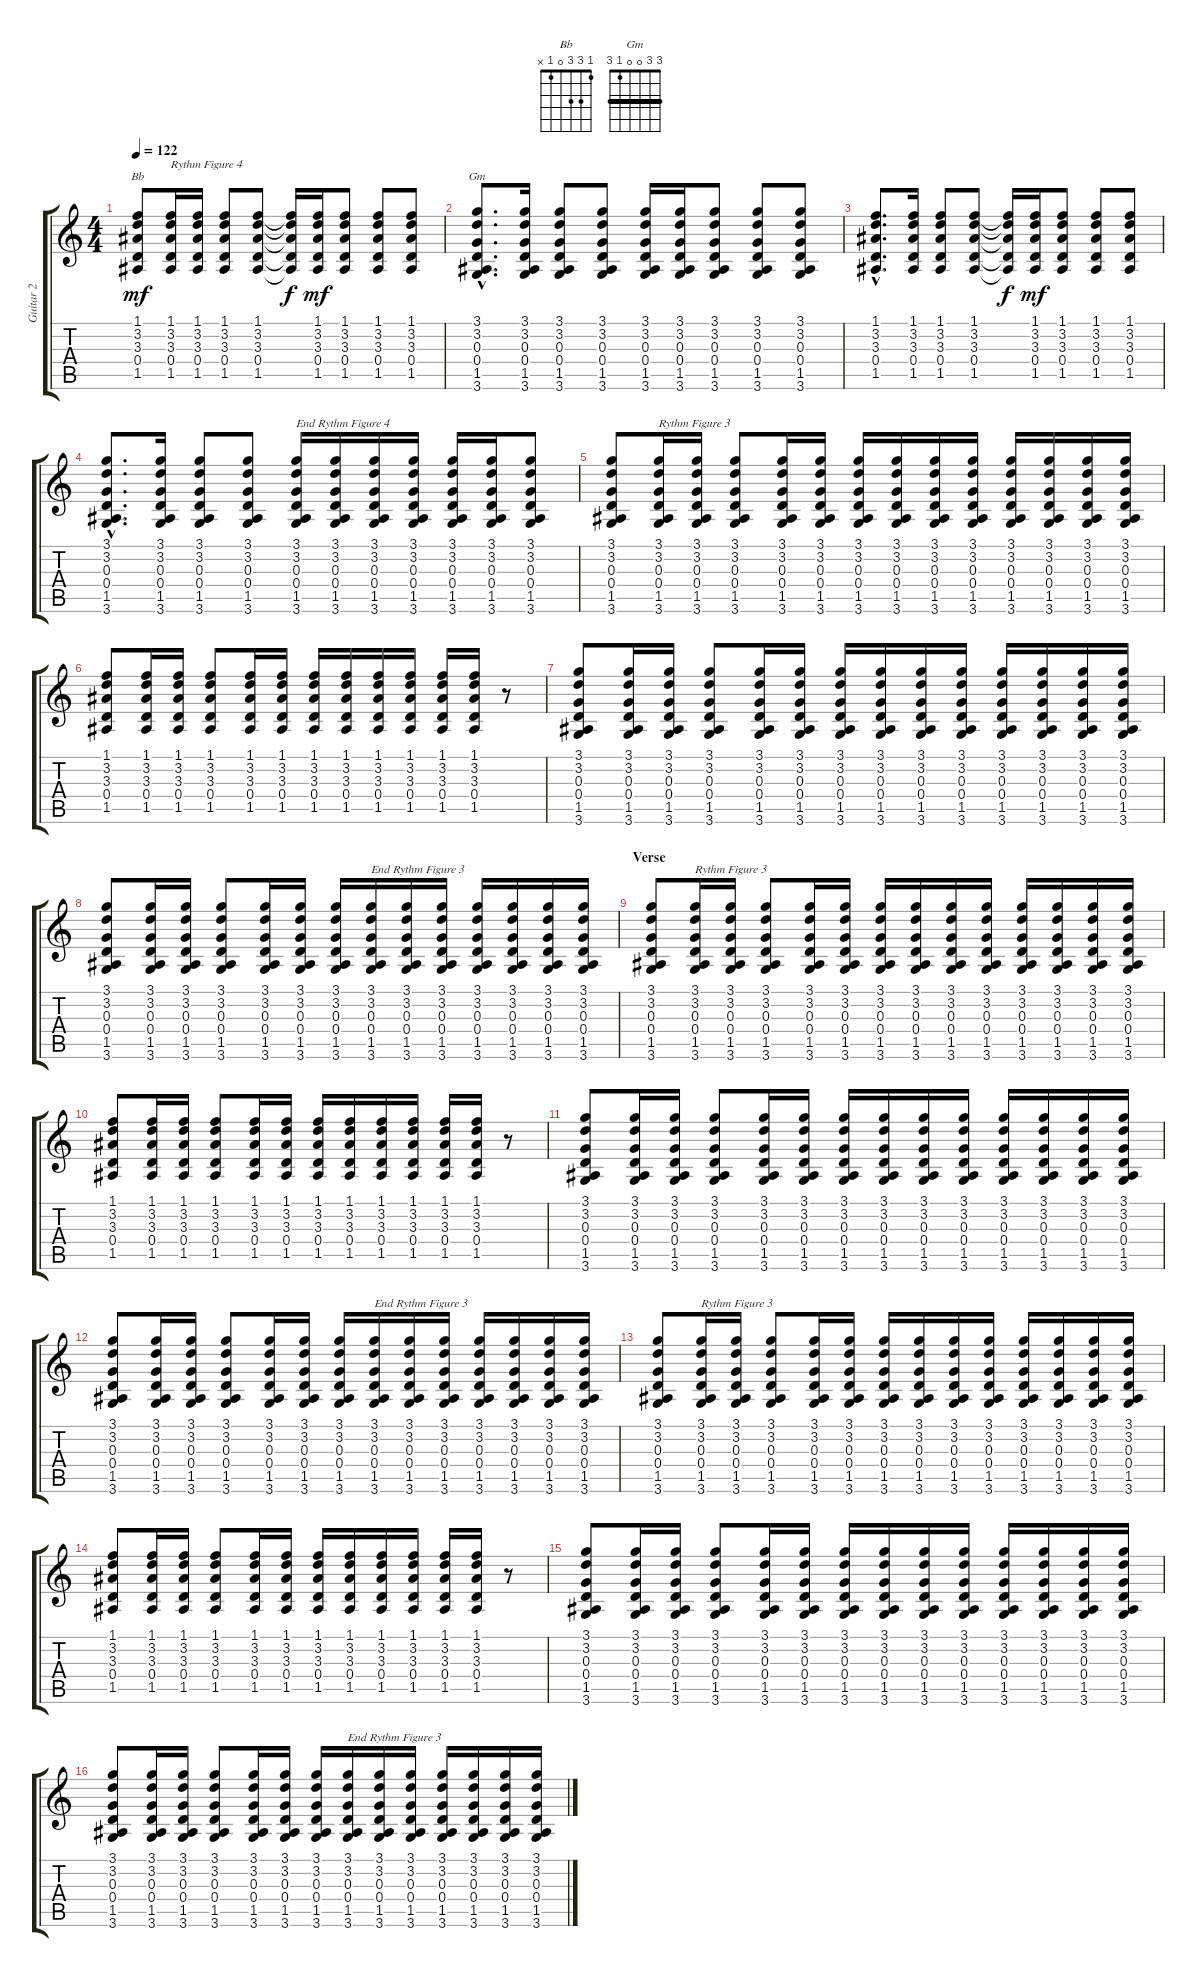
\track ("Guitar 2" "Guitar 2") {instrument acousticguitarnylon}
\staff {score tabs}
\tuning (E4 B3 G3 D3 A2 E2) {hide}
\chord ("Bb" 1 3 3 0 1 x)
\chord ("Gm" 3 3 0 0 1 3) {barre 3}
\ts (4 4)
\tempo 122
\clef g2
\ks c
(1.1 3.2 3.3 0.4 1.5).8{ch "Bb" dy mf} (1.1 3.2 3.3 0.4 1.5).16{txt "Rythm Figure 4"} (1.1 3.2 3.3 0.4 1.5).16 (1.1 3.2 3.3 0.4 1.5).8 (1.1 3.2 3.3 0.4 1.5).8 (1.1{t} 3.2{t} 3.3{t} 0.4{t} 1.5{t}).16{dy f} (1.1 3.2 3.3 0.4 1.5).16{dy mf} (1.1 3.2 3.3 0.4 1.5).8 (1.1 3.2 3.3 0.4 1.5).8 (1.1 3.2 3.3 0.4 1.5).8 |
(3.1{hac} 3.2{hac} 0.3{hac} 0.4{hac} 1.5{hac} 3.6{hac}).8{d ch "Gm"} (3.1 3.2 0.3 0.4 1.5 3.6).16 (3.1 3.2 0.3 0.4 1.5 3.6).8 (3.1 3.2 0.3 0.4 1.5 3.6).8 (3.1 3.2 0.3 0.4 1.5 3.6).16 (3.1 3.2 0.3 0.4 1.5 3.6).16 (3.1 3.2 0.3 0.4 1.5 3.6).8 (3.1 3.2 0.3 0.4 1.5 3.6).8 (3.1 3.2 0.3 0.4 1.5 3.6).8 |
(1.1{hac} 3.2{hac} 3.3{hac} 0.4{hac} 1.5{hac}).8{d} (1.1 3.2 3.3 0.4 1.5).16 (1.1 3.2 3.3 0.4 1.5).8 (1.1 3.2 3.3 0.4 1.5).8 (1.1{t} 3.2{t} 3.3{t} 0.4{t} 1.5{t}).16{dy f} (1.1 3.2 3.3 0.4 1.5).16{dy mf} (1.1 3.2 3.3 0.4 1.5).8 (1.1 3.2 3.3 0.4 1.5).8 (1.1 3.2 3.3 0.4 1.5).8 |
(3.1{hac} 3.2{hac} 0.3{hac} 0.4{hac} 1.5{hac} 3.6{hac}).8{d} (3.1 3.2 0.3 0.4 1.5 3.6).16 (3.1 3.2 0.3 0.4 1.5 3.6).8 (3.1 3.2 0.3 0.4 1.5 3.6).8 (3.1 3.2 0.3 0.4 1.5 3.6).16{txt "End Rythm Figure 4"} (3.1 3.2 0.3 0.4 1.5 3.6).16 (3.1 3.2 0.3 0.4 1.5 3.6).16 (3.1 3.2 0.3 0.4 1.5 3.6).16 (3.1 3.2 0.3 0.4 1.5 3.6).16 (3.1 3.2 0.3 0.4 1.5 3.6).16 (3.1 3.2 0.3 0.4 1.5 3.6).8 |
(3.1 3.2 0.3 0.4 1.5 3.6).8 (3.1 3.2 0.3 0.4 1.5 3.6).16{txt "Rythm Figure 3"} (3.1 3.2 0.3 0.4 1.5 3.6).16 (3.1 3.2 0.3 0.4 1.5 3.6).8 (3.1 3.2 0.3 0.4 1.5 3.6).16 (3.1 3.2 0.3 0.4 1.5 3.6).16 (3.1 3.2 0.3 0.4 1.5 3.6).16 (3.1 3.2 0.3 0.4 1.5 3.6).16 (3.1 3.2 0.3 0.4 1.5 3.6).16 (3.1 3.2 0.3 0.4 1.5 3.6).16 (3.1 3.2 0.3 0.4 1.5 3.6).16 (3.1 3.2 0.3 0.4 1.5 3.6).16 (3.1 3.2 0.3 0.4 1.5 3.6).16 (3.1 3.2 0.3 0.4 1.5 3.6).16 |
(1.1 3.2 3.3 0.4 1.5).8 (1.1 3.2 3.3 0.4 1.5).16 (1.1 3.2 3.3 0.4 1.5).16 (1.1 3.2 3.3 0.4 1.5).8 (1.1 3.2 3.3 0.4 1.5).16 (1.1 3.2 3.3 0.4 1.5).16 (1.1 3.2 3.3 0.4 1.5).16 (1.1 3.2 3.3 0.4 1.5).16 (1.1 3.2 3.3 0.4 1.5).16 (1.1 3.2 3.3 0.4 1.5).16 (1.1 3.2 3.3 0.4 1.5).16 (1.1 3.2 3.3 0.4 1.5).16 r.8 |
(3.1 3.2 0.3 0.4 1.5 3.6).8 (3.1 3.2 0.3 0.4 1.5 3.6).16 (3.1 3.2 0.3 0.4 1.5 3.6).16 (3.1 3.2 0.3 0.4 1.5 3.6).8 (3.1 3.2 0.3 0.4 1.5 3.6).16 (3.1 3.2 0.3 0.4 1.5 3.6).16 (3.1 3.2 0.3 0.4 1.5 3.6).16 (3.1 3.2 0.3 0.4 1.5 3.6).16 (3.1 3.2 0.3 0.4 1.5 3.6).16 (3.1 3.2 0.3 0.4 1.5 3.6).16 (3.1 3.2 0.3 0.4 1.5 3.6).16 (3.1 3.2 0.3 0.4 1.5 3.6).16 (3.1 3.2 0.3 0.4 1.5 3.6).16 (3.1 3.2 0.3 0.4 1.5 3.6).16 |
(3.1 3.2 0.3 0.4 1.5 3.6).8 (3.1 3.2 0.3 0.4 1.5 3.6).16 (3.1 3.2 0.3 0.4 1.5 3.6).16 (3.1 3.2 0.3 0.4 1.5 3.6).8 (3.1 3.2 0.3 0.4 1.5 3.6).16 (3.1 3.2 0.3 0.4 1.5 3.6).16 (3.1 3.2 0.3 0.4 1.5 3.6).16 (3.1 3.2 0.3 0.4 1.5 3.6).16{txt "End Rythm Figure 3"} (3.1 3.2 0.3 0.4 1.5 3.6).16 (3.1 3.2 0.3 0.4 1.5 3.6).16 (3.1 3.2 0.3 0.4 1.5 3.6).16 (3.1 3.2 0.3 0.4 1.5 3.6).16 (3.1 3.2 0.3 0.4 1.5 3.6).16 (3.1 3.2 0.3 0.4 1.5 3.6).16 |
\section ("" "Verse")
(3.1 3.2 0.3 0.4 1.5 3.6).8 (3.1 3.2 0.3 0.4 1.5 3.6).16{txt "Rythm Figure 3"} (3.1 3.2 0.3 0.4 1.5 3.6).16 (3.1 3.2 0.3 0.4 1.5 3.6).8 (3.1 3.2 0.3 0.4 1.5 3.6).16 (3.1 3.2 0.3 0.4 1.5 3.6).16 (3.1 3.2 0.3 0.4 1.5 3.6).16 (3.1 3.2 0.3 0.4 1.5 3.6).16 (3.1 3.2 0.3 0.4 1.5 3.6).16 (3.1 3.2 0.3 0.4 1.5 3.6).16 (3.1 3.2 0.3 0.4 1.5 3.6).16 (3.1 3.2 0.3 0.4 1.5 3.6).16 (3.1 3.2 0.3 0.4 1.5 3.6).16 (3.1 3.2 0.3 0.4 1.5 3.6).16 |
(1.1 3.2 3.3 0.4 1.5).8 (1.1 3.2 3.3 0.4 1.5).16 (1.1 3.2 3.3 0.4 1.5).16 (1.1 3.2 3.3 0.4 1.5).8 (1.1 3.2 3.3 0.4 1.5).16 (1.1 3.2 3.3 0.4 1.5).16 (1.1 3.2 3.3 0.4 1.5).16 (1.1 3.2 3.3 0.4 1.5).16 (1.1 3.2 3.3 0.4 1.5).16 (1.1 3.2 3.3 0.4 1.5).16 (1.1 3.2 3.3 0.4 1.5).16 (1.1 3.2 3.3 0.4 1.5).16 r.8 |
(3.1 3.2 0.3 0.4 1.5 3.6).8 (3.1 3.2 0.3 0.4 1.5 3.6).16 (3.1 3.2 0.3 0.4 1.5 3.6).16 (3.1 3.2 0.3 0.4 1.5 3.6).8 (3.1 3.2 0.3 0.4 1.5 3.6).16 (3.1 3.2 0.3 0.4 1.5 3.6).16 (3.1 3.2 0.3 0.4 1.5 3.6).16 (3.1 3.2 0.3 0.4 1.5 3.6).16 (3.1 3.2 0.3 0.4 1.5 3.6).16 (3.1 3.2 0.3 0.4 1.5 3.6).16 (3.1 3.2 0.3 0.4 1.5 3.6).16 (3.1 3.2 0.3 0.4 1.5 3.6).16 (3.1 3.2 0.3 0.4 1.5 3.6).16 (3.1 3.2 0.3 0.4 1.5 3.6).16 |
(3.1 3.2 0.3 0.4 1.5 3.6).8 (3.1 3.2 0.3 0.4 1.5 3.6).16 (3.1 3.2 0.3 0.4 1.5 3.6).16 (3.1 3.2 0.3 0.4 1.5 3.6).8 (3.1 3.2 0.3 0.4 1.5 3.6).16 (3.1 3.2 0.3 0.4 1.5 3.6).16 (3.1 3.2 0.3 0.4 1.5 3.6).16 (3.1 3.2 0.3 0.4 1.5 3.6).16{txt "End Rythm Figure 3"} (3.1 3.2 0.3 0.4 1.5 3.6).16 (3.1 3.2 0.3 0.4 1.5 3.6).16 (3.1 3.2 0.3 0.4 1.5 3.6).16 (3.1 3.2 0.3 0.4 1.5 3.6).16 (3.1 3.2 0.3 0.4 1.5 3.6).16 (3.1 3.2 0.3 0.4 1.5 3.6).16 |
(3.1 3.2 0.3 0.4 1.5 3.6).8 (3.1 3.2 0.3 0.4 1.5 3.6).16{txt "Rythm Figure 3"} (3.1 3.2 0.3 0.4 1.5 3.6).16 (3.1 3.2 0.3 0.4 1.5 3.6).8 (3.1 3.2 0.3 0.4 1.5 3.6).16 (3.1 3.2 0.3 0.4 1.5 3.6).16 (3.1 3.2 0.3 0.4 1.5 3.6).16 (3.1 3.2 0.3 0.4 1.5 3.6).16 (3.1 3.2 0.3 0.4 1.5 3.6).16 (3.1 3.2 0.3 0.4 1.5 3.6).16 (3.1 3.2 0.3 0.4 1.5 3.6).16 (3.1 3.2 0.3 0.4 1.5 3.6).16 (3.1 3.2 0.3 0.4 1.5 3.6).16 (3.1 3.2 0.3 0.4 1.5 3.6).16 |
(1.1 3.2 3.3 0.4 1.5).8 (1.1 3.2 3.3 0.4 1.5).16 (1.1 3.2 3.3 0.4 1.5).16 (1.1 3.2 3.3 0.4 1.5).8 (1.1 3.2 3.3 0.4 1.5).16 (1.1 3.2 3.3 0.4 1.5).16 (1.1 3.2 3.3 0.4 1.5).16 (1.1 3.2 3.3 0.4 1.5).16 (1.1 3.2 3.3 0.4 1.5).16 (1.1 3.2 3.3 0.4 1.5).16 (1.1 3.2 3.3 0.4 1.5).16 (1.1 3.2 3.3 0.4 1.5).16 r.8 |
(3.1 3.2 0.3 0.4 1.5 3.6).8 (3.1 3.2 0.3 0.4 1.5 3.6).16 (3.1 3.2 0.3 0.4 1.5 3.6).16 (3.1 3.2 0.3 0.4 1.5 3.6).8 (3.1 3.2 0.3 0.4 1.5 3.6).16 (3.1 3.2 0.3 0.4 1.5 3.6).16 (3.1 3.2 0.3 0.4 1.5 3.6).16 (3.1 3.2 0.3 0.4 1.5 3.6).16 (3.1 3.2 0.3 0.4 1.5 3.6).16 (3.1 3.2 0.3 0.4 1.5 3.6).16 (3.1 3.2 0.3 0.4 1.5 3.6).16 (3.1 3.2 0.3 0.4 1.5 3.6).16 (3.1 3.2 0.3 0.4 1.5 3.6).16 (3.1 3.2 0.3 0.4 1.5 3.6).16 |
(3.1 3.2 0.3 0.4 1.5 3.6).8 (3.1 3.2 0.3 0.4 1.5 3.6).16 (3.1 3.2 0.3 0.4 1.5 3.6).16 (3.1 3.2 0.3 0.4 1.5 3.6).8 (3.1 3.2 0.3 0.4 1.5 3.6).16 (3.1 3.2 0.3 0.4 1.5 3.6).16 (3.1 3.2 0.3 0.4 1.5 3.6).16 (3.1 3.2 0.3 0.4 1.5 3.6).16{txt "End Rythm Figure 3"} (3.1 3.2 0.3 0.4 1.5 3.6).16 (3.1 3.2 0.3 0.4 1.5 3.6).16 (3.1 3.2 0.3 0.4 1.5 3.6).16 (3.1 3.2 0.3 0.4 1.5 3.6).16 (3.1 3.2 0.3 0.4 1.5 3.6).16 (3.1 3.2 0.3 0.4 1.5 3.6).16
